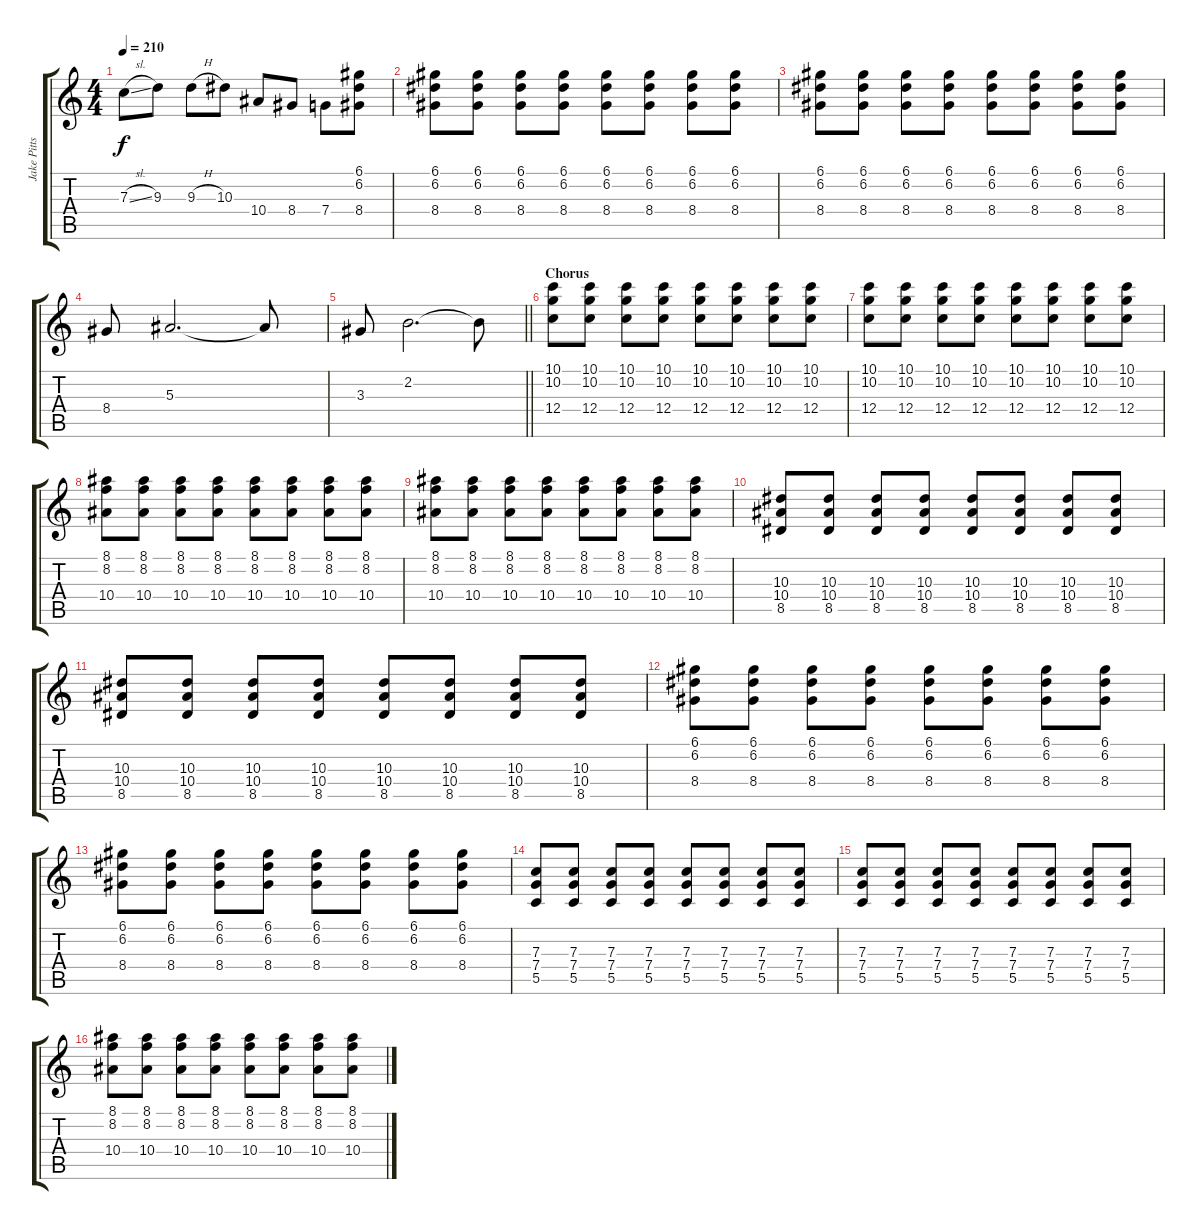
\track ("Jake Pitts" "Jake Pitts") {instrument distortionguitar}
\staff {score tabs}
\tuning (D4 A3 F3 C3 G2 C2) {hide}
\ts (4 4)
\tempo 210
\clef g2
\ks c
7.3{sl}.8{dy f} 9.3.8 9.3{h}.8 10.3.8 10.4.8 8.4.8 7.4.8 (6.1 6.2 8.4).8 |
(6.1 6.2 8.4).8 (6.1 6.2 8.4).8 (6.1 6.2 8.4).8 (6.1 6.2 8.4).8 (6.1 6.2 8.4).8 (6.1 6.2 8.4).8 (6.1 6.2 8.4).8 (6.1 6.2 8.4).8 |
(6.1 6.2 8.4).8 (6.1 6.2 8.4).8 (6.1 6.2 8.4).8 (6.1 6.2 8.4).8 (6.1 6.2 8.4).8 (6.1 6.2 8.4).8 (6.1 6.2 8.4).8 (6.1 6.2 8.4).8 |
8.4.8 5.3.2{d} 5.3{t}.8 |
\barLineRight lightlight
3.3.8 2.2.2{d} 2.2{t}.8 |
\section ("" "Chorus")
(10.1 10.2 12.4).8 (10.1 10.2 12.4).8 (10.1 10.2 12.4).8 (10.1 10.2 12.4).8 (10.1 10.2 12.4).8 (10.1 10.2 12.4).8 (10.1 10.2 12.4).8 (10.1 10.2 12.4).8 |
(10.1 10.2 12.4).8 (10.1 10.2 12.4).8 (10.1 10.2 12.4).8 (10.1 10.2 12.4).8 (10.1 10.2 12.4).8 (10.1 10.2 12.4).8 (10.1 10.2 12.4).8 (10.1 10.2 12.4).8 |
(8.1 8.2 10.4).8 (8.1 8.2 10.4).8 (8.1 8.2 10.4).8 (8.1 8.2 10.4).8 (8.1 8.2 10.4).8 (8.1 8.2 10.4).8 (8.1 8.2 10.4).8 (8.1 8.2 10.4).8 |
(8.1 8.2 10.4).8 (8.1 8.2 10.4).8 (8.1 8.2 10.4).8 (8.1 8.2 10.4).8 (8.1 8.2 10.4).8 (8.1 8.2 10.4).8 (8.1 8.2 10.4).8 (8.1 8.2 10.4).8 |
(10.3 10.4 8.5).8 (10.3 10.4 8.5).8 (10.3 10.4 8.5).8 (10.3 10.4 8.5).8 (10.3 10.4 8.5).8 (10.3 10.4 8.5).8 (10.3 10.4 8.5).8 (10.3 10.4 8.5).8 |
(10.3 10.4 8.5).8 (10.3 10.4 8.5).8 (10.3 10.4 8.5).8 (10.3 10.4 8.5).8 (10.3 10.4 8.5).8 (10.3 10.4 8.5).8 (10.3 10.4 8.5).8 (10.3 10.4 8.5).8 |
(6.1 6.2 8.4).8 (6.1 6.2 8.4).8 (6.1 6.2 8.4).8 (6.1 6.2 8.4).8 (6.1 6.2 8.4).8 (6.1 6.2 8.4).8 (6.1 6.2 8.4).8 (6.1 6.2 8.4).8 |
(6.1 6.2 8.4).8 (6.1 6.2 8.4).8 (6.1 6.2 8.4).8 (6.1 6.2 8.4).8 (6.1 6.2 8.4).8 (6.1 6.2 8.4).8 (6.1 6.2 8.4).8 (6.1 6.2 8.4).8 |
(7.3 7.4 5.5).8 (7.3 7.4 5.5).8 (7.3 7.4 5.5).8 (7.3 7.4 5.5).8 (7.3 7.4 5.5).8 (7.3 7.4 5.5).8 (7.3 7.4 5.5).8 (7.3 7.4 5.5).8 |
(7.3 7.4 5.5).8 (7.3 7.4 5.5).8 (7.3 7.4 5.5).8 (7.3 7.4 5.5).8 (7.3 7.4 5.5).8 (7.3 7.4 5.5).8 (7.3 7.4 5.5).8 (7.3 7.4 5.5).8 |
(8.1 8.2 10.4).8 (8.1 8.2 10.4).8 (8.1 8.2 10.4).8 (8.1 8.2 10.4).8 (8.1 8.2 10.4).8 (8.1 8.2 10.4).8 (8.1 8.2 10.4).8 (8.1 8.2 10.4).8
